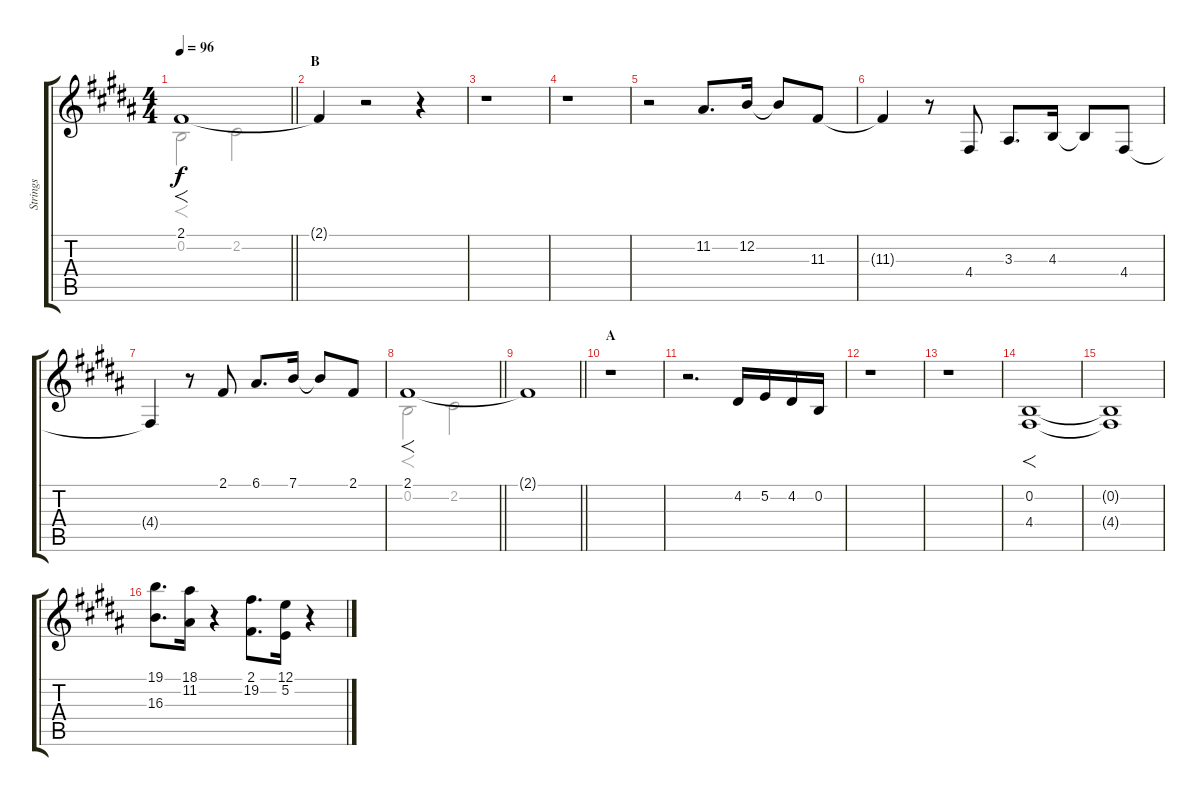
\track ("Strings" "Strings") {instrument stringensemble1}
\staff {score tabs}
\tuning (E4 B3 G3 D3 A2 E2) {hide}
\voice
\ts (4 4)
\tempo 96
\clef g2
\barLineRight lightlight
\ks b
2.1.1{f dy f} |
\section ("" "B")
2.1{t}.4 r.2 r.4 |
r.1 |
r.1 |
r.2 11.2.8{d} 12.2.16 12.2{t}.8 11.3.8 |
11.3{t}.4 r.8 4.4.8 3.3.8{d} 4.3.16 4.3{t}.8 4.4.8 |
4.4{t}.4 r.8 2.1.8 6.1.8{d} 7.1.16 7.1{t}.8 2.1.8 |
\barLineRight lightlight
2.1.1{f} |
\barLineRight lightlight
2.1{t}.1 |
\section ("" "A")
r.1 |
r.2{d} 4.2.16 5.2.16 4.2.16 0.2.16 |
r.1 |
r.1 |
(0.2 4.4).1{f} |
(0.2{t} 4.4{t}).1 |
(19.1 16.3).8{d} (18.1 11.2).16 r.4 (2.1 19.2).8{d} (12.1 5.2).16 r.4
\voice
\clef g2
\ottava regular
\simile none
\barLineRight lightlight
\ks b
0.2.2{f dy f} 2.2.2 |
|
|
|
|
|
|
\barLineRight lightlight
0.2.2{f} 2.2.2 |
\barLineRight lightlight
|
|
|
|
|
|
|
